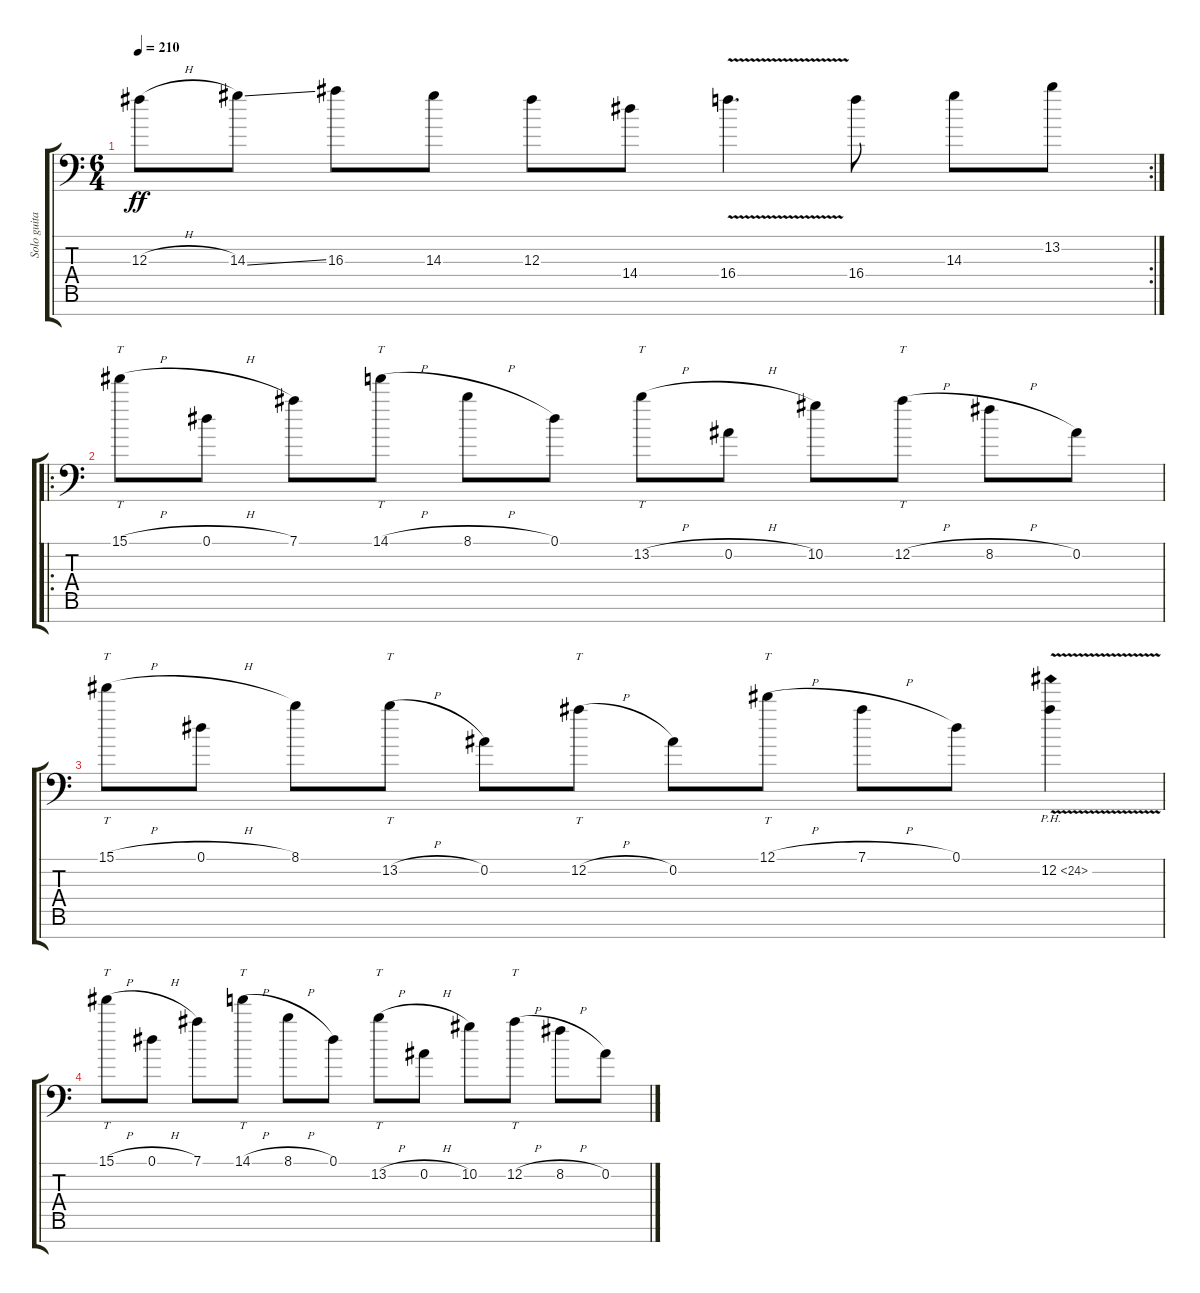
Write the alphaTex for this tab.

\track ("Solo guitar" "Solo guita") {instrument distortionguitar}
\staff {score tabs}
\tuning (Eb4 Bb3 Gb3 Db3 Ab2 Eb2 Ab1) {hide}
\rc 2
\ts (6 4)
\tempo 210
\clef f4
\ks c
12.3{h}.8{dy ff} 14.3{ss}.8 16.3.8 14.3.8 12.3.8 14.4.8 16.4{v}.4{d} 16.4.8 14.3.8 13.2.8 |
\ro
15.1{h}.8{tt} 0.1{h}.8 7.1.8 14.1{h}.8{tt} 8.1{h}.8 0.1.8 13.2{h}.8{tt} 0.2{h}.8 10.2.8 12.2{h}.8{tt} 8.2{h}.8 0.2.8 |
15.1{h}.8{tt} 0.1{h}.8 8.1.8 13.2{h}.8{tt} 0.2.8 12.2{h}.8{tt} 0.2.8 12.1{h}.8{tt} 7.1{h}.8 0.1.8 12.2{ph 12 v}.4 |
15.1{h}.8{tt} 0.1{h}.8 7.1.8 14.1{h}.8{tt} 8.1{h}.8 0.1.8 13.2{h}.8{tt} 0.2{h}.8 10.2.8 12.2{h}.8{tt} 8.2{h}.8 0.2.8
